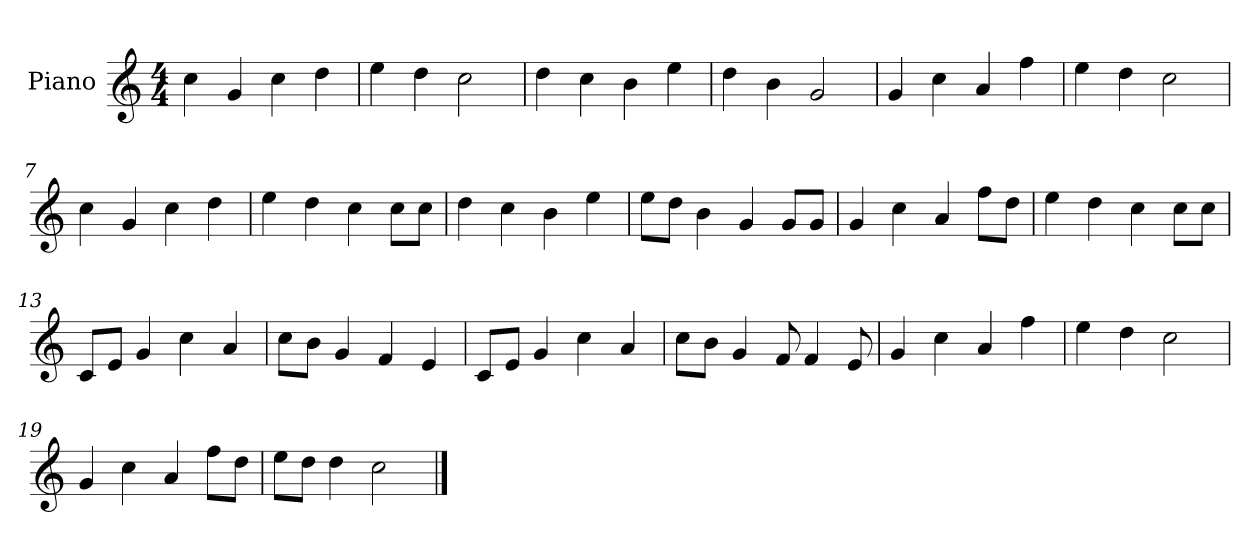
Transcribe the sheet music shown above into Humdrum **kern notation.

**kern
*part1
*staff1
*I"Piano
*I'P-no
*clefG2
*k[]
*M4/4
*MM90
=1
4cc\
4g/
4cc\
4dd\
=2
4ee\
4dd\
2cc\
=3
4dd\
4cc\
4b\
4ee\
=4
4dd\
4b\
2g/
=5
4g/
4cc\
4a/
4ff\
=6
4ee\
4dd\
2cc\
=7
4cc\
4g/
4cc\
4dd\
=8
4ee\
4dd\
4cc\
8cc\L
8cc\J
=9
4dd\
4cc\
4b\
4ee\
!!LO:LB:g=z
=10
8ee\L
8dd\J
4b\
4g/
8g/L
8g/J
=11
4g/
4cc\
4a/
8ff\L
8dd\J
=12
4ee\
4dd\
4cc\
8cc\L
8cc\J
=13
8c/L
8e/J
4g/
4cc\
4a/
=14
8cc\L
8b\J
4g/
4f/
4e/
=15
8c/L
8e/J
4g/
4cc\
4a/
=16
8cc\L
8b\J
4g/
8f/
4f/
8e/
!!LO:LB:g=z
=17
4g/
4cc\
4a/
4ff\
=18
4ee\
4dd\
2cc\
=19
4g/
4cc\
4a/
8ff\L
8dd\J
=20
8ee\L
8dd\J
4dd\
2cc\
==
*-
